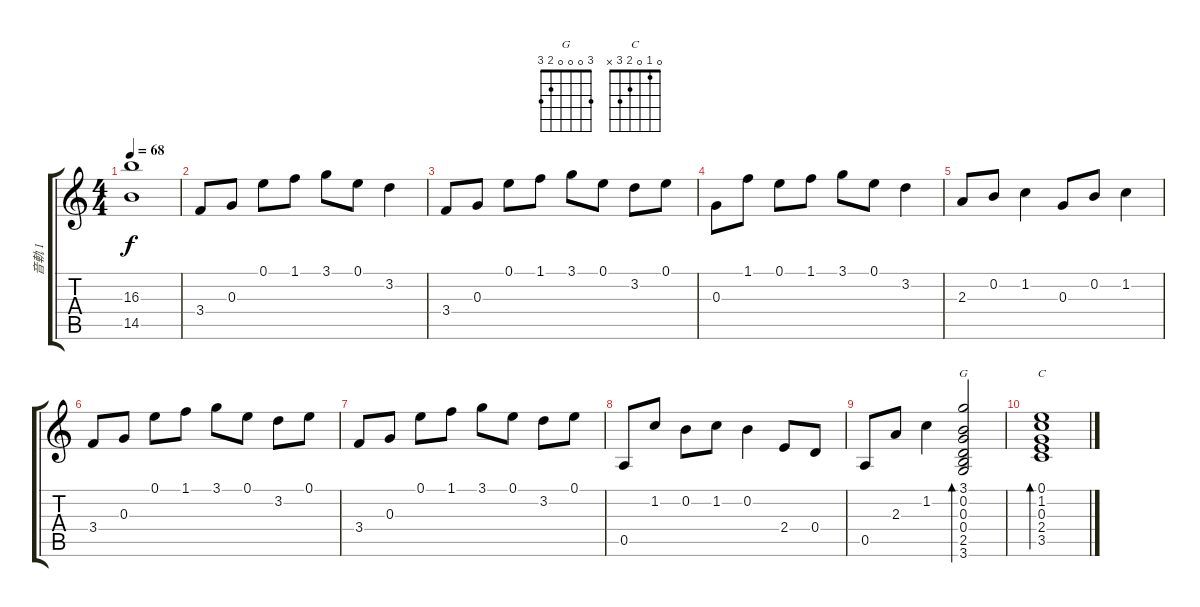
\track ("音軌 1" "音軌 1") {instrument electricguitarjazz}
\staff {score tabs}
\tuning (E4 B3 G3 D3 A2 E2) {hide}
\chord ("G" 3 0 0 0 2 3)
\chord ("C" 0 1 0 2 3 x)
\ts (4 4)
\tempo 68
\clef g2
\ks c
(16.3 14.5).1{dy f} |
3.4.8{instrument electricguitarjazz} 0.3.8 0.1.8 1.1.8 3.1.8 0.1.8 3.2.4 |
3.4.8 0.3.8 0.1.8 1.1.8 3.1.8 0.1.8 3.2.8 0.1.8 |
0.3.8 1.1.8 0.1.8 1.1.8 3.1.8 0.1.8 3.2.4 |
2.3.8 0.2.8 1.2.4 0.3.8 0.2.8 1.2.4 |
3.4.8 0.3.8 0.1.8 1.1.8 3.1.8 0.1.8 3.2.8 0.1.8 |
3.4.8 0.3.8 0.1.8 1.1.8 3.1.8 0.1.8 3.2.8 0.1.8 |
0.5.8 1.2.8 0.2.8 1.2.8 0.2.4 2.4.8 0.4.8 |
0.5.8 2.3.8 1.2.4 (3.1 0.2 0.3 0.4 2.5 3.6).2{bd 480 ch "G"} |
(0.1 1.2 0.3 2.4 3.5).1{bd 480 ch "C"}
